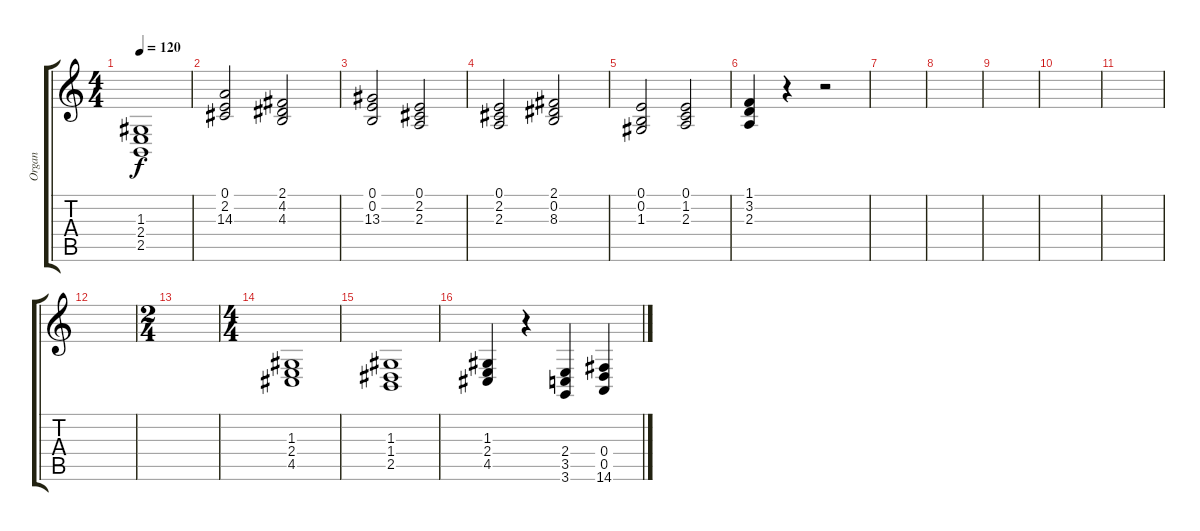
\track ("Organ" "Organ") {instrument synthstrings1}
\staff {score tabs}
\tuning (E4 B3 G3 D3 A2 E2) {hide}
\ts (4 4)
\tempo 120
\clef g2
\ks c
(1.3 2.4 2.5).1{dy f} |
(0.1 2.2 14.3).2 (2.1 4.2 4.3).2 |
(0.1 0.2 13.3).2 (0.1 2.2 2.3).2 |
(0.1 2.2 2.3).2 (2.1 0.2 8.3).2 |
(0.1 0.2 1.3).2 (0.1 1.2 2.3).2 |
(1.1 3.2 2.3).4 r.4 r.2 |
|
|
|
|
|
|
\ts (2 4)
|
\ts (4 4)
(1.3 2.4 4.5).1 |
(1.3 1.4 2.5).1 |
(1.3 2.4 4.5).4 r.4 (2.4 3.5 3.6).4 (0.4 0.5 14.6).4
